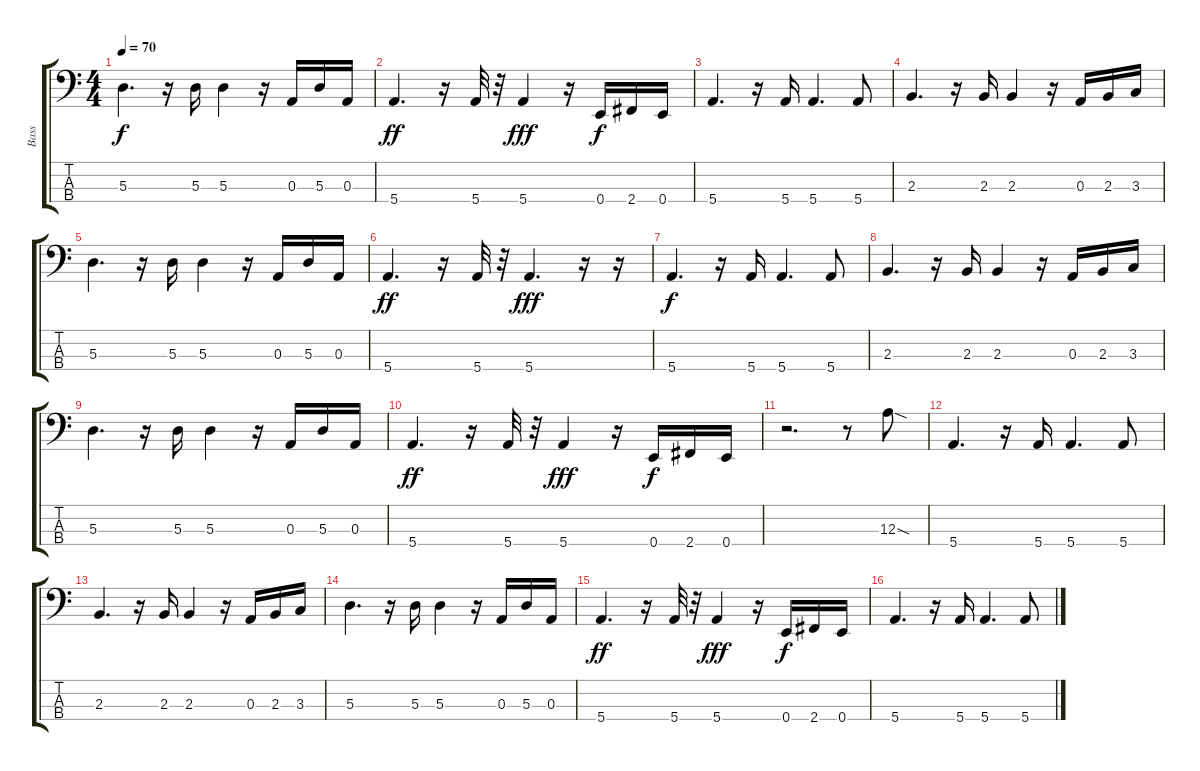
\track ("Bass" "Bass") {instrument electricbassfinger}
\staff {score tabs}
\tuning (G2 D2 A1 E1) {hide}
\ts (4 4)
\tempo 70
\clef f4
\ks c
5.3.4{d dy f} r.16 5.3.16 5.3.4 r.16 0.3.16 5.3.16 0.3.16 |
5.4.4{d dy ff} r.16 5.4.32 r.32 5.4.4{dy fff} r.16 0.4.16{dy f} 2.4.16 0.4.16 |
5.4.4{d} r.16 5.4.16 5.4.4{d} 5.4.8 |
2.3.4{d} r.16 2.3.16 2.3.4 r.16 0.3.16 2.3.16 3.3.16 |
5.3.4{d} r.16 5.3.16 5.3.4 r.16 0.3.16 5.3.16 0.3.16 |
5.4.4{d dy ff} r.16 5.4.32 r.32 5.4.4{d dy fff} r.16 r.16 |
5.4.4{d dy f} r.16 5.4.16 5.4.4{d} 5.4.8 |
2.3.4{d} r.16 2.3.16 2.3.4 r.16 0.3.16 2.3.16 3.3.16 |
5.3.4{d} r.16 5.3.16 5.3.4 r.16 0.3.16 5.3.16 0.3.16 |
5.4.4{d dy ff} r.16 5.4.32 r.32 5.4.4{dy fff} r.16 0.4.16{dy f} 2.4.16 0.4.16 |
r.2{d} r.8 12.3{sod}.8 |
5.4.4{d} r.16 5.4.16 5.4.4{d} 5.4.8 |
2.3.4{d} r.16 2.3.16 2.3.4 r.16 0.3.16 2.3.16 3.3.16 |
5.3.4{d} r.16 5.3.16 5.3.4 r.16 0.3.16 5.3.16 0.3.16 |
5.4.4{d dy ff} r.16 5.4.32 r.32 5.4.4{dy fff} r.16 0.4.16{dy f} 2.4.16 0.4.16 |
5.4.4{d} r.16 5.4.16 5.4.4{d} 5.4.8
